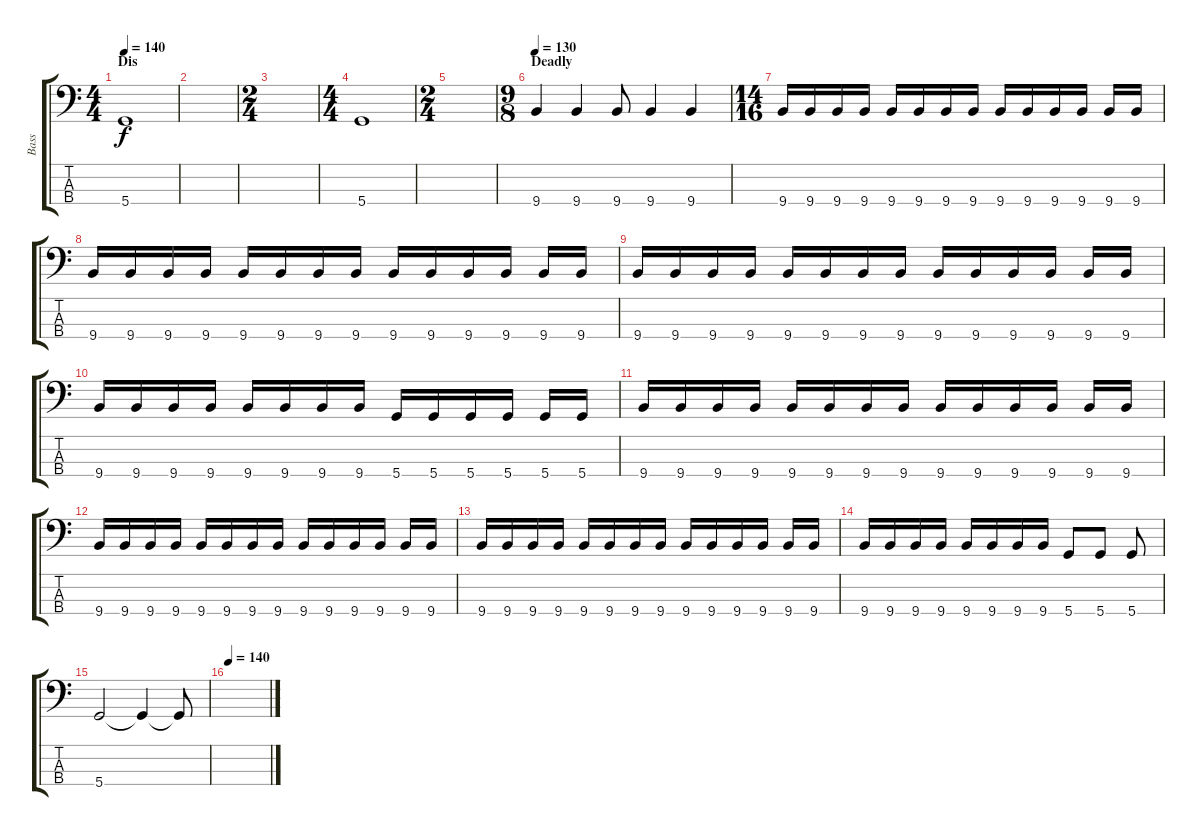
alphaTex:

\track ("Bass" "Bass") {instrument electricbasspick}
\staff {score tabs}
\tuning (G2 D2 A1 D1) {hide}
\ts (4 4)
\section ("" "Dis")
\tempo 140
\clef f4
\ks c
5.4.1{dy f} |
|
\ts (2 4)
|
\ts (4 4)
5.4.1 |
\ts (2 4)
|
\ts (9 8)
\section ("" "Deadly")
\tempo 130
9.4.4 9.4.4 9.4.8 9.4.4 9.4.4 |
\ts (14 16)
9.4.16 9.4.16 9.4.16 9.4.16 9.4.16 9.4.16 9.4.16 9.4.16 9.4.16 9.4.16 9.4.16 9.4.16 9.4.16 9.4.16 |
9.4.16 9.4.16 9.4.16 9.4.16 9.4.16 9.4.16 9.4.16 9.4.16 9.4.16 9.4.16 9.4.16 9.4.16 9.4.16 9.4.16 |
9.4.16 9.4.16 9.4.16 9.4.16 9.4.16 9.4.16 9.4.16 9.4.16 9.4.16 9.4.16 9.4.16 9.4.16 9.4.16 9.4.16 |
9.4.16 9.4.16 9.4.16 9.4.16 9.4.16 9.4.16 9.4.16 9.4.16 5.4.16 5.4.16 5.4.16 5.4.16 5.4.16 5.4.16 |
9.4.16 9.4.16 9.4.16 9.4.16 9.4.16 9.4.16 9.4.16 9.4.16 9.4.16 9.4.16 9.4.16 9.4.16 9.4.16 9.4.16 |
9.4.16 9.4.16 9.4.16 9.4.16 9.4.16 9.4.16 9.4.16 9.4.16 9.4.16 9.4.16 9.4.16 9.4.16 9.4.16 9.4.16 |
9.4.16 9.4.16 9.4.16 9.4.16 9.4.16 9.4.16 9.4.16 9.4.16 9.4.16 9.4.16 9.4.16 9.4.16 9.4.16 9.4.16 |
9.4.16 9.4.16 9.4.16 9.4.16 9.4.16 9.4.16 9.4.16 9.4.16 5.4.8 5.4.8 5.4.8 |
5.4.2 5.4{t}.4 5.4{t}.8 |
\tempo 140
